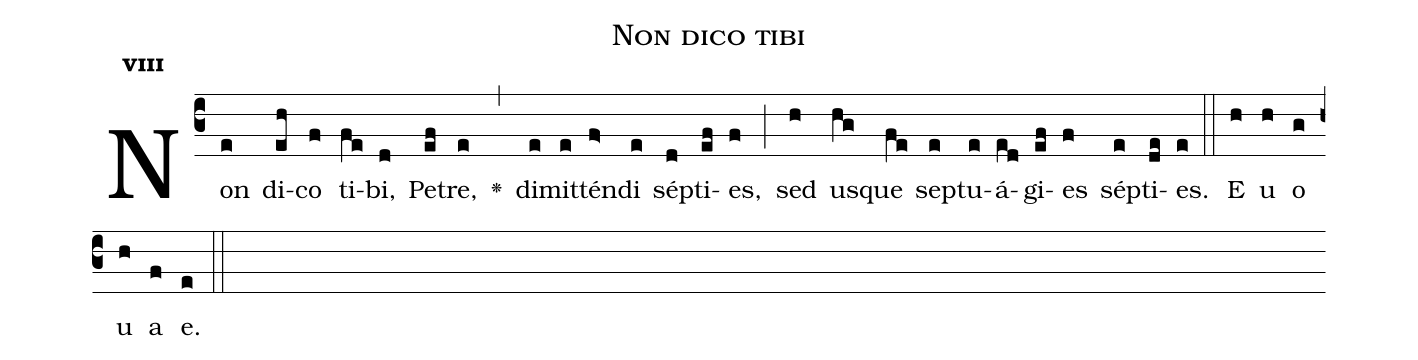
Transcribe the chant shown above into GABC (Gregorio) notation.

name:Non dico tibi;
office-part:Antiphona;
mode:8;
%%
initial-style: 1;
name: Non dico tibi
book: Antiphonae & Responsoria/Tomus II, p. 56;
occasion: Hebdomada III Quadragesimae Feria III;
office-part: Laudes Ant E;
user-notes: ;
commentary: ;
annotation: 8g;
centering-scheme: english;
fontsize: 12;
font: OFLSortsMillGoudy;
height: 11;
width: 4.5;
%%
(c3)Non(e) di(eh)co(f) ti(fe)bi,(d) Pe(ef)tre,(e) <v>\greheightstar</v>(,) di(e)mit(e)tén(f>)di(e) sép(d)ti(ef)es,(f) (;) sed(h) us(hg)que(fe) sep(e)tu(e)á(ed)gi(ef)es(f) sép(e)ti(de)es.(e) (::)
E(h) u(h) o(g) u(h) a(f) e.(e) (::)
